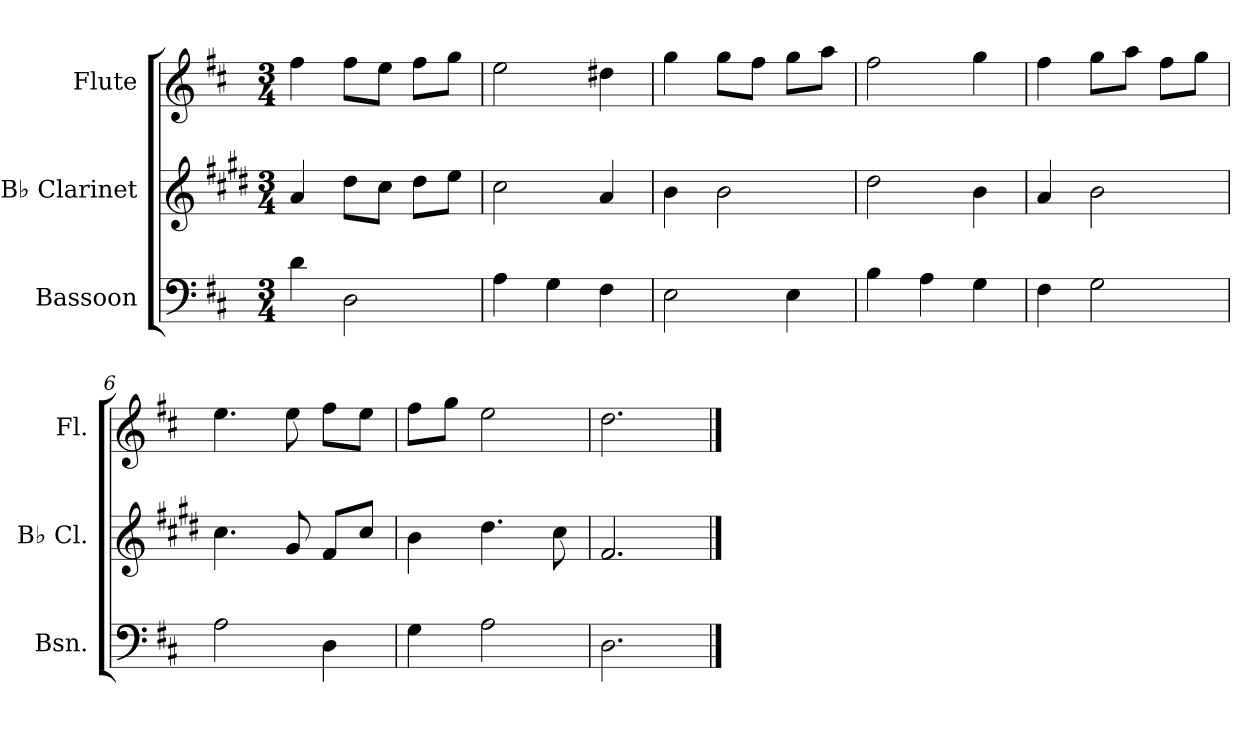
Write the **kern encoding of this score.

**kern	**kern	**kern
*part3	*part2	*part1
*staff3	*staff2	*staff1
*I"Bassoon	*I"B♭ Clarinet	*I"Flute
*I'Bsn.	*I'B♭ Cl.	*I'Fl.
*clefF4	*clefG2	*clefG2
*	*ITrd1c2	*
*k[f#c#]	*k[f#c#]	*k[f#c#]
*M3/4	*M3/4	*M3/4
=1	=1	=1
4d\	4g/	4ff#\
2D\	8cc#\L	8ff#\L
.	8b\J	8ee\J
.	8cc#\L	8ff#\L
.	8dd\J	8gg\J
=2	=2	=2
4A\	2b\	2ee\
4G\	.	.
4F#\	4g/	4dd#X\
=3	=3	=3
2E\	4a\	4gg\
.	2a\	8gg\L
.	.	8ff#\J
4E\	.	8gg\L
.	.	8aa\J
=4	=4	=4
4B\	2cc#\	2ff#\
4A\	.	.
4G\	4a\	4gg\
=5	=5	=5
4F#\	4g/	4ff#\
2G\	2a\	8gg\L
.	.	8aa\J
.	.	8ff#\L
.	.	8gg\J
=6	=6	=6
2A\	4.b\	4.ee\
.	8f#/	8ee\
4D\	8e/L	8ff#\L
.	8b/J	8ee\J
=7	=7	=7
4G\	4a\	8ff#\L
.	.	8gg\J
2A\	4.cc#\	2ee\
.	8b\	.
=8	=8	=8
2.D\	2.e/	2.dd\
==	==	==
*-	*-	*-
